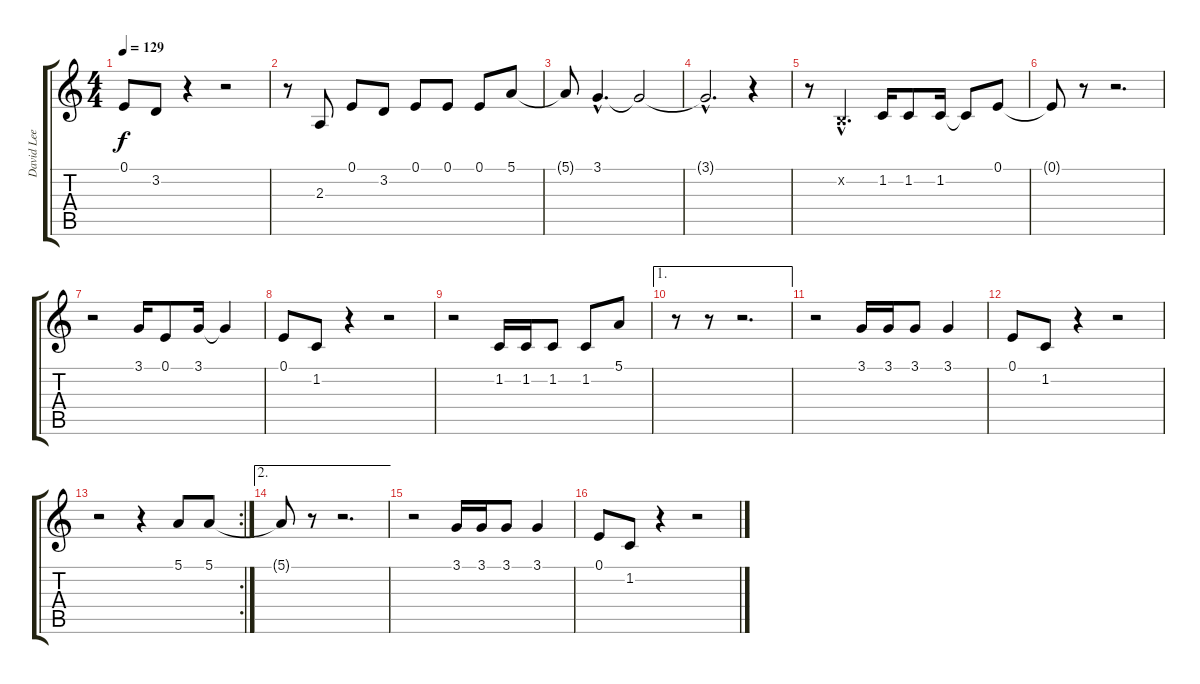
\track ("David Lee Roth" "David Lee ") {instrument cello}
\staff {score tabs}
\tuning (E4 B3 G3 D3 A2 E2) {hide}
\ts (4 4)
\tempo 129
\clef g2
\ks c
0.1.8{dy f} 3.2.8 r.4 r.2 |
r.8 2.3.8 0.1.8 3.2.8 0.1.8 0.1.8 0.1.8 5.1.8 |
5.1{t}.8 3.1{hac}.4{d} 3.1{t}.2 |
3.1{hac t}.2{d} r.4 |
r.8 0.2{hac x}.4{d} 1.2.16 1.2.8 1.2.16 1.2{t}.8 0.1.8 |
0.1{t}.8 r.8 r.2{d} |
r.2 3.1.16 0.1.8 3.1.16 3.1{t}.4 |
0.1.8 1.2.8 r.4 r.2 |
r.2 1.2.16 1.2.16 1.2.8 1.2.8 5.1.8 |
\ae 1
r.8 r.8 r.2{d} |
r.2 3.1.16 3.1.16 3.1.8 3.1.4 |
0.1.8 1.2.8 r.4 r.2 |
\rc 2
r.2 r.4 5.1.8 5.1.8 |
\ae 2
5.1{t}.8 r.8 r.2{d} |
r.2 3.1.16 3.1.16 3.1.8 3.1.4 |
0.1.8 1.2.8 r.4 r.2
